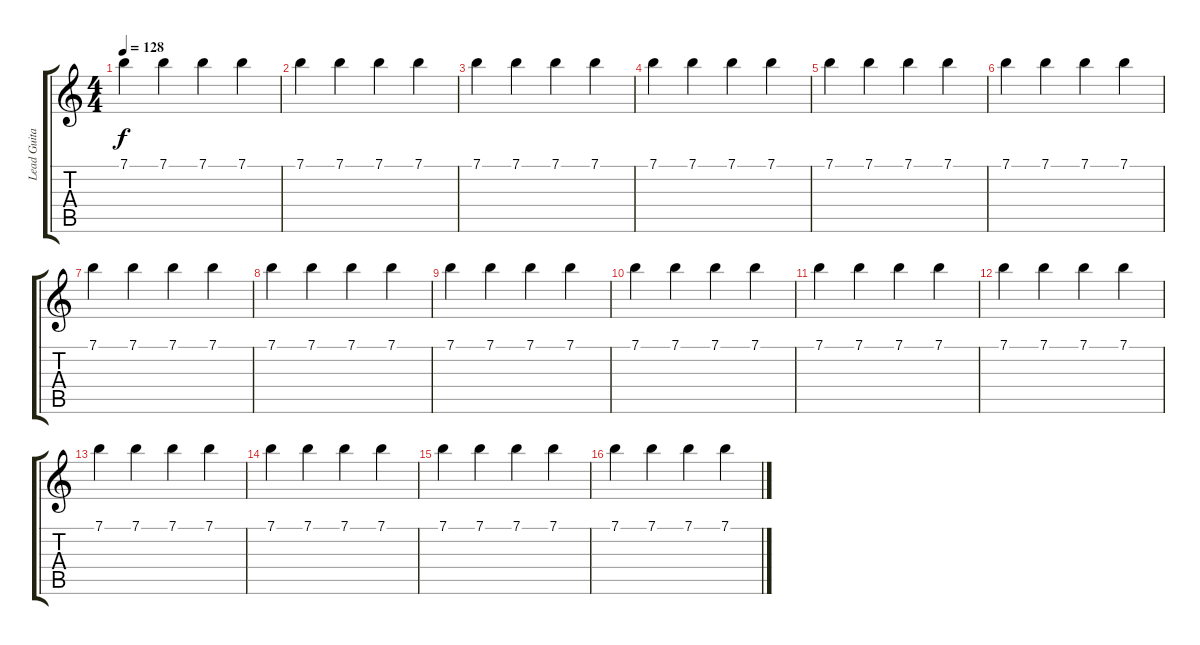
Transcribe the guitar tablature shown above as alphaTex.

\track ("Lead Guitar" "Lead Guita") {instrument distortionguitar}
\staff {score tabs}
\tuning (E4 B3 G3 D3 A2 E2) {hide}
\ts (4 4)
\tempo 128
\clef g2
\ks c
7.1.4{dy f volume 4} 7.1.4 7.1.4 7.1.4 |
7.1.4 7.1.4 7.1.4 7.1.4 |
7.1.4 7.1.4 7.1.4 7.1.4 |
7.1.4 7.1.4 7.1.4 7.1.4 |
7.1.4 7.1.4 7.1.4 7.1.4 |
7.1.4 7.1.4 7.1.4 7.1.4 |
7.1.4 7.1.4 7.1.4 7.1.4 |
7.1.4 7.1.4 7.1.4 7.1.4 |
7.1.4 7.1.4 7.1.4 7.1.4 |
7.1.4 7.1.4 7.1.4 7.1.4 |
7.1.4 7.1.4 7.1.4 7.1.4 |
7.1.4 7.1.4 7.1.4 7.1.4 |
7.1.4 7.1.4 7.1.4 7.1.4 |
7.1.4 7.1.4 7.1.4 7.1.4 |
7.1.4 7.1.4 7.1.4 7.1.4 |
7.1.4 7.1.4 7.1.4 7.1.4
